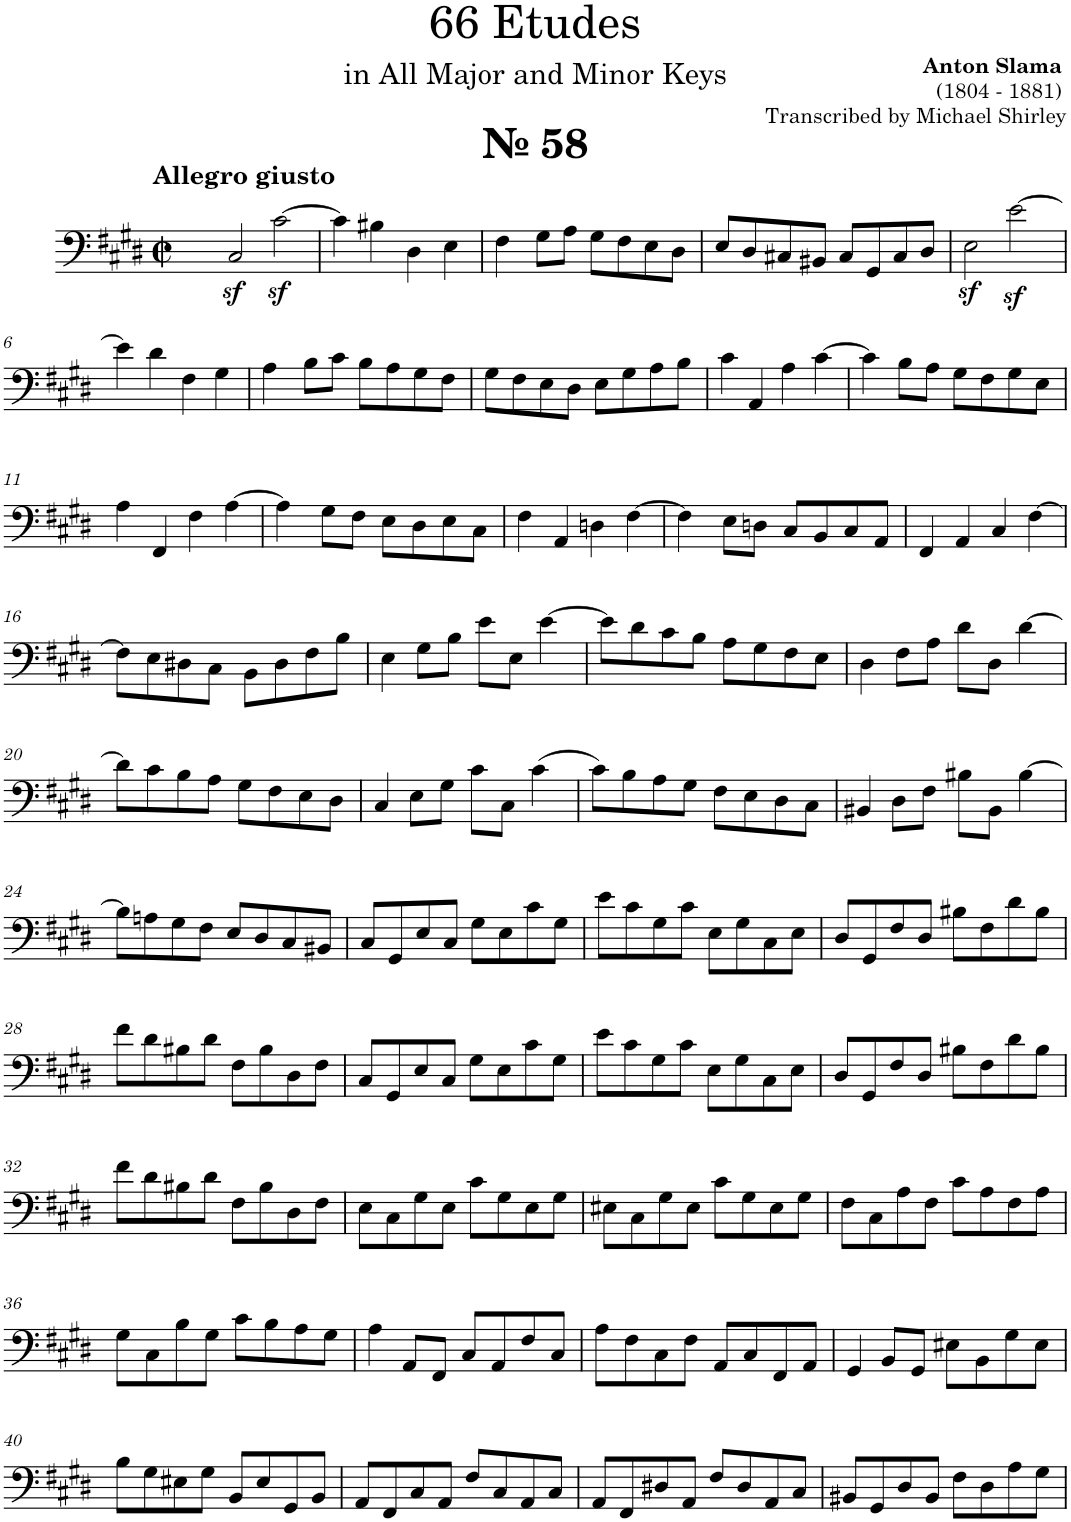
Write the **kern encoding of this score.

**kern
*part1
*staff1
*I"Trombone
*I'Tbn.
*clefF4
*k[f#c#g#d#]
*M2/2
*met(c|)
=1
!LO:TX:a:B:t=№ 58
!LO:TX:a:B:t=Allegro giusto
2C#z</
[>2c#z<\
=2
4c#\]
4B#X\
4D#\
4E\
=3
4F#\
8G#\L
8A\J
8G#\L
8F#\
8E\
8D#\J
=4
8E/L
8D#/
8C#X/
8BB#X/J
8C#/L
8GG#/
8C#/
8D#/J
=5
2Ez<\
[2ez<\
!!LO:LB:g=z
=6
4e\]
4d#\
4F#\
4G#\
=7
4A\
8B\L
8c#\J
8B\L
8A\
8G#\
8F#\J
=8
8G#\L
8F#\
8E\
8D#\J
8E\L
8G#\
8A\
8B\J
=9
4c#\
4AA/
4A\
[>4c#\
=10
4c#\]
8B\L
8A\J
8G#\L
8F#\
8G#\
8E\J
!!LO:LB:g=z
=11
4A\
4FF#/
4F#\
[>4A\
=12
4A\]
8G#\L
8F#\J
8E\L
8D#\
8E\
8C#\J
=13
4F#\
4AA/
4Dn\
[>4F#\
=14
4F#\]
8E\L
8Dn\J
8C#/L
8BB/
8C#/
8AA/J
=15
4FF#/
4AA/
4C#/
[>4F#\
!!LO:LB:g=z
=16
8F#\L]
8E\
8D#X\
8C#\J
8BB\L
8D#\
8F#\
8B\J
=17
4E\
8G#\L
8B\J
8e\L
8E\J
[>4e\
=18
8e\L]
8d#\
8c#\
8B\J
8A\L
8G#\
8F#\
8E\J
=19
4D#\
8F#\L
8A\J
8d#\L
8D#\J
[>4d#\
!!LO:LB:g=z
=20
8d#\L]
8c#\
8B\
8A\J
8G#\L
8F#\
8E\
8D#\J
=21
4C#/
8E\L
8G#\J
8c#\L
8C#\J
(>4c#\
=22
8c#\L)
8B\
8A\
8G#\J
8F#\L
8E\
8D#\
8C#\J
=23
4BB#X/
8D#\L
8F#\J
8B#X\L
8BB#\J
[>4B#\
!!LO:LB:g=z
=24
8B#\L]
8An\
8G#\
8F#\J
8E/L
8D#/
8C#/
8BB#X/J
=25
8C#/L
8GG#/
8E/
8C#/J
8G#\L
8E\
8c#\
8G#\J
=26
8e\L
8c#\
8G#\
8c#\J
8E\L
8G#\
8C#\
8E\J
=27
8D#/L
8GG#/
8F#/
8D#/J
8B#X\L
8F#\
8d#\
8B#\J
!!LO:LB:g=z
=28
8f#\L
8d#\
8B#X\
8d#\J
8F#\L
8B#\
8D#\
8F#\J
=29
8C#/L
8GG#/
8E/
8C#/J
8G#\L
8E\
8c#\
8G#\J
=30
8e\L
8c#\
8G#\
8c#\J
8E\L
8G#\
8C#\
8E\J
=31
8D#/L
8GG#/
8F#/
8D#/J
8B#X\L
8F#\
8d#\
8B#\J
!!LO:LB:g=z
=32
8f#\L
8d#\
8B#X\
8d#\J
8F#\L
8B#\
8D#\
8F#\J
=33
8E\L
8C#\
8G#\
8E\J
8c#\L
8G#\
8E\
8G#\J
=34
8E#X\L
8C#\
8G#\
8E#\J
8c#\L
8G#\
8E#\
8G#\J
=35
8F#\L
8C#\
8A\
8F#\J
8c#\L
8A\
8F#\
8A\J
!!LO:LB:g=z
=36
8G#\L
8C#\
8B\
8G#\J
8c#\L
8B\
8A\
8G#\J
=37
4A\
8AA/L
8FF#/J
8C#/L
8AA/
8F#/
8C#/J
=38
8A\L
8F#\
8C#\
8F#\J
8AA/L
8C#/
8FF#/
8AA/J
=39
4GG#/
8BB/L
8GG#/J
8E#X\L
8BB\
8G#\
8E#\J
!!LO:LB:g=z
=40
8B\L
8G#\
8E#X\
8G#\J
8BB/L
8E#/
8GG#/
8BB/J
=41
8AA/L
8FF#/
8C#/
8AA/J
8F#/L
8C#/
8AA/
8C#/J
=42
8AA/L
8FF#/
8D#X/
8AA/J
8F#/L
8D#/
8AA/
8C#/J
=43
8BB#X/L
8GG#/
8D#/
8BB#/J
8F#\L
8D#\
8A\
8G#\J
=
*-
